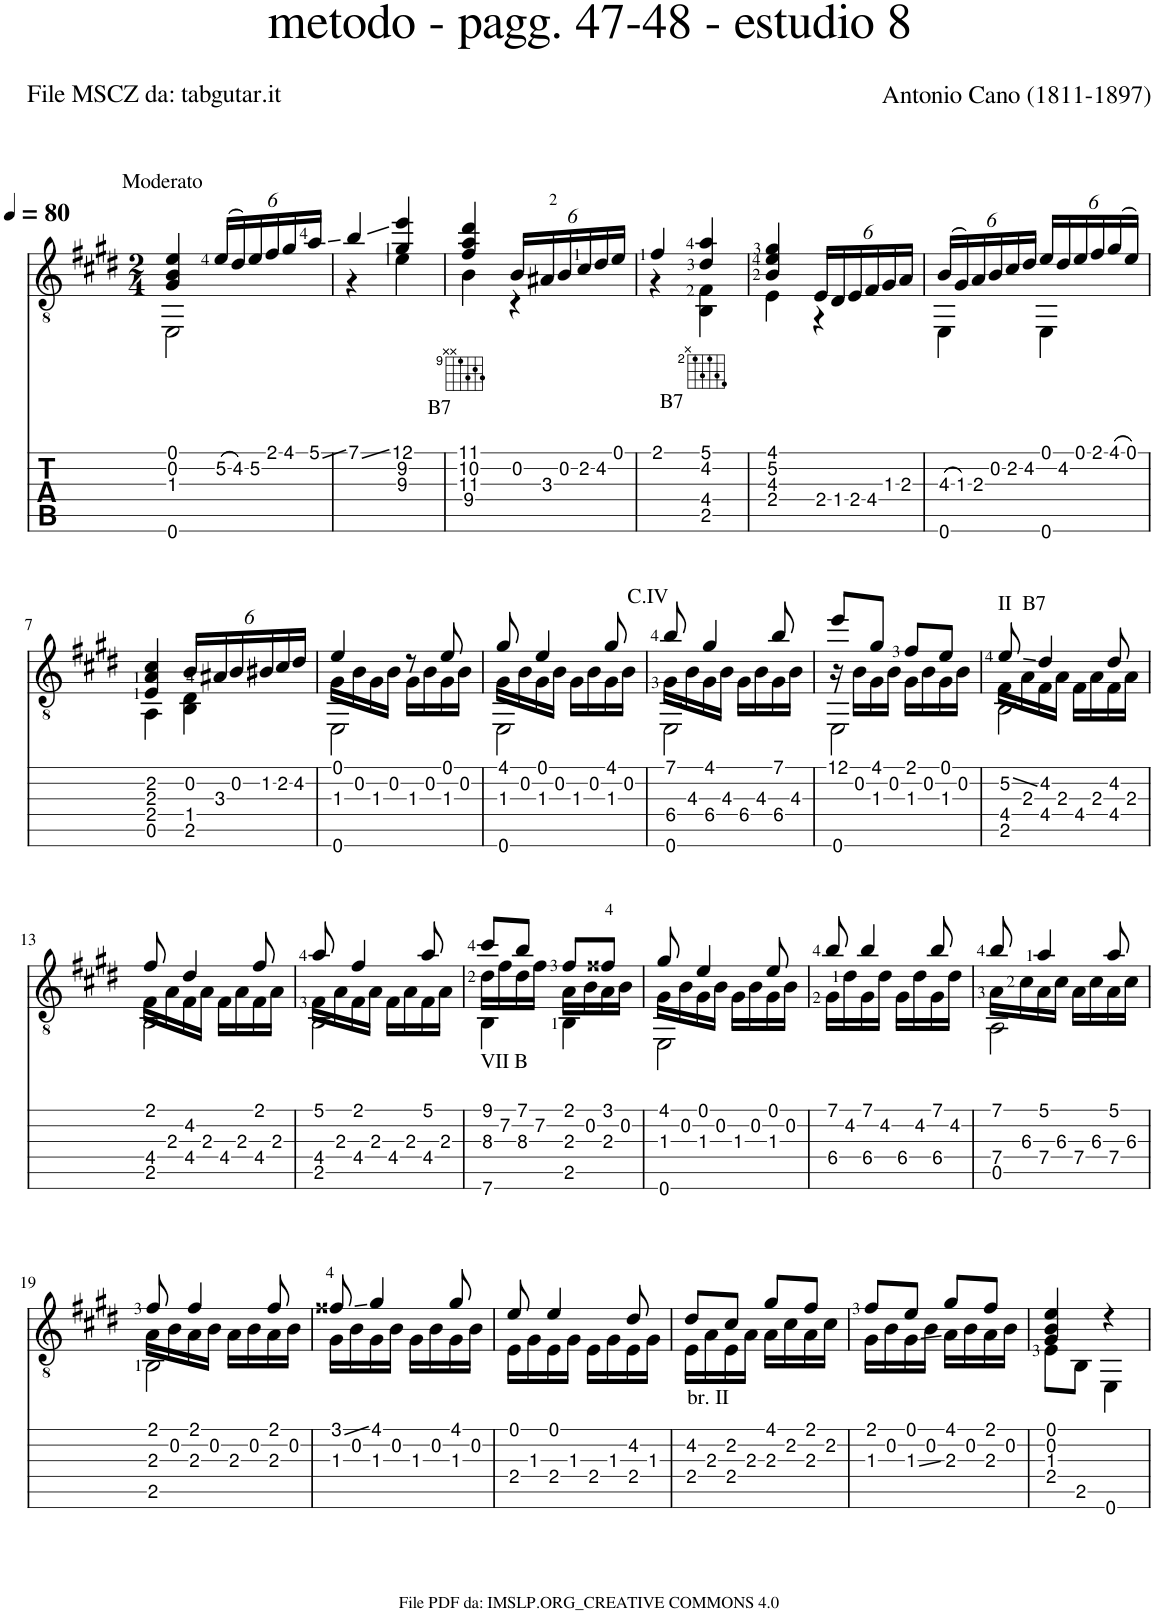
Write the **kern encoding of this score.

**kern	**kern
*part1	*part1
*staff2	*staff1
*I"Guitar	*
*I'Guit.	*
*stria6	*
*	*clefGv2
*k[f#c#g#d#]	*k[f#c#g#d#]
*M2/4	*M2/4
*MM80	*MM80
=1	=1
*^	*^
!	!	!LO:TX:a:t=Moderato	!
4G# 4B 4e	2EE	4G#/ 4B/ 4e/	2EE\
*Xbrackettup	*	*Xbrackettup	*
24eLL	.	(24e/LL	.
24d#	.	24d#/)	.
24eJ	.	24e/	.
24f#L	.	24f#/	.
24g#	.	24g#/	.
24aJJ	.	24a/JJ	.
=2	=2	=2	=2
4b	4r	4b/	4r
4g# 4ee	4e	4g#/ 4ee/	4e\
=3	=3	=3	=3
!LO:TX:a:t=B7	!	!	!
4f# 4a 4dd#	4B	4f#/ 4a/ 4dd#/	4B\
24BLL	4r	24B/LL	4r
24A#	.	24A#X/	.
24BJ	.	24B/	.
24c#L	.	24c#/	.
24d#	.	24d#/	.
24eJJ	.	24e/JJ	.
=4	=4	=4	=4
4f#	4r	4f#/	4r
!LO:TX:a:t=B7	!	!	!
4d# 4a	4BB 4F#	4d#/ 4a/	4BB\ 4F#\
=5	=5	=5	=5
4B 4e 4g#	4E	4B/ 4e/ 4g#/	4E\
24ELL	4r	24E/LL	4r
24D#	.	24D#/	.
24EJ	.	24E/	.
24F#L	.	24F#/	.
24G#	.	24G#/	.
24AJJ	.	24A/JJ	.
=6	=6	=6	=6
24BLL	4EE	(24B/LL	4EE\
24G#	.	24G#/)	.
24AJ	.	24A/	.
24BL	.	24B/	.
24c#	.	24c#/	.
24d#JJ	.	24d#/JJ	.
24eLL	4EE	24e/LL	4EE\
24d#	.	24d#/	.
24eJ	.	24e/	.
24f#L	.	24f#/	.
24g#	.	(24g#/	.
24eJJ	.	24e/JJ)	.
!!LO:LB:g=z	!!
=7	=7	=7	=7
4E 4A 4c#	4AA	4E/ 4A/ 4c#/	4AA\
24BLL	4BB 4D#	24B/LL	4BB\ 4D#\
24A#	.	24A#X/	.
24BJ	.	24B/	.
24B#L	.	24B#X/	.
24c#	.	24c#/	.
24d#JJ	.	24d#/JJ	.
=8	=8	=8	=8
*	*^	*	*^
4e	16G#LL	2EE	4e/	16G#\LL	2EE\
.	16BJ	.	.	16B\	.
.	16G#L	.	.	16G#\	.
.	16BJJ	.	.	16B\JJ	.
8r	16G#LL	.	8r	16G#\LL	.
.	16BJ	.	.	16B\	.
8e	16G#L	.	8e/	16G#\	.
.	16BJJ	.	.	16B\JJ	.
=9	=9	=9	=9	=9	=9
8g#	16G#LL	2EE	8g#/	16G#\LL	2EE\
.	16BJ	.	.	16B\	.
4e	16G#L	.	4e/	16G#\	.
.	16BJJ	.	.	16B\JJ	.
.	16G#LL	.	.	16G#\LL	.
.	16BJ	.	.	16B\	.
8g#	16G#L	.	8g#/	16G#\	.
.	16BJJ	.	.	16B\JJ	.
=10	=10	=10	=10	=10	=10
!	!	!	!LO:TX:a:t=C.IV	!	!
8b	16G#LL	2EE	8b/	16G#\LL	2EE\
.	16BJ	.	.	16B\	.
4g#	16G#L	.	4g#/	16G#\	.
.	16BJJ	.	.	16B\JJ	.
.	16G#LL	.	.	16G#\LL	.
.	16BJ	.	.	16B\	.
8b	16G#L	.	8b/	16G#\	.
.	16BJJ	.	.	16B\JJ	.
=11	=11	=11	=11	=11	=11
8eeL	16r	2EE	8ee/L	16r	2EE\
.	16BLL	.	.	16B\LL	.
8g#J	16G#	.	8g#/J	16G#\	.
.	16BJJ	.	.	16B\JJ	.
8f#L	16G#LL	.	8f#/L	16G#\LL	.
.	16BJ	.	.	16B\	.
8eJ	16G#L	.	8e/J	16G#\	.
.	16BJJ	.	.	16B\JJ	.
=12	=12	=12	=12	=12	=12
!	!	!	!LO:TX:a:t=II  B7	!	!
8e	16F#LL	2BB	8e/	16F#\LL	2BB\
.	16AJ	.	.	16A\	.
4d#	16F#L	.	4d#/	16F#\	.
.	16AJJ	.	.	16A\JJ	.
.	16F#LL	.	.	16F#\LL	.
.	16AJ	.	.	16A\	.
8d#	16F#L	.	8d#/	16F#\	.
.	16AJJ	.	.	16A\JJ	.
!!LO:LB:g=z	!!	!!
=13	=13	=13	=13	=13	=13
8f#	16F#LL	2BB	8f#/	16F#\LL	2BB\
.	16AJ	.	.	16A\	.
4d#	16F#L	.	4d#/	16F#\	.
.	16AJJ	.	.	16A\JJ	.
.	16F#LL	.	.	16F#\LL	.
.	16AJ	.	.	16A\	.
8f#	16F#L	.	8f#/	16F#\	.
.	16AJJ	.	.	16A\JJ	.
=14	=14	=14	=14	=14	=14
8a	16F#LL	2BB	8a/	16F#\LL	2BB\
.	16AJ	.	.	16A\	.
4f#	16F#L	.	4f#/	16F#\	.
.	16AJJ	.	.	16A\JJ	.
.	16F#LL	.	.	16F#\LL	.
.	16AJ	.	.	16A\	.
8a	16F#L	.	8a/	16F#\	.
.	16AJJ	.	.	16A\JJ	.
=15	=15	=15	=15	=15	=15
!LO:TX:a:t=VII B	!	!	!	!	!
8cc#L	16d#LL	4BB	8cc#/L	16d#\LL	4BB\
.	16f#J	.	.	16f#\	.
8bJ	16d#L	.	8b/J	16d#\	.
.	16f#JJ	.	.	16f#\JJ	.
8f#L	16ALL	4BB	8f#/L	16A\LL	4BB\
.	16BJ	.	.	16B\	.
8f##J	16AL	.	8f##X/J	16A\	.
.	16BJJ	.	.	16B\JJ	.
=16	=16	=16	=16	=16	=16
8g#	16G#LL	2EE	8g#/	16G#\LL	2EE\
.	16BJ	.	.	16B\	.
4e	16G#L	.	4e/	16G#\	.
.	16BJJ	.	.	16B\JJ	.
.	16G#LL	.	.	16G#\LL	.
.	16BJ	.	.	16B\	.
8e	16G#L	.	8e/	16G#\	.
.	16BJJ	.	.	16B\JJ	.
*	*v	*v	*	*	*
*	*	*	*v	*v
=17	=17	=17	=17
8b	16G#LL	8b/	16G#\LL
.	16d#J	.	16d#\
4b	16G#L	4b/	16G#\
.	16d#JJ	.	16d#\JJ
.	16G#LL	.	16G#\LL
.	16d#J	.	16d#\
8b	16G#L	8b/	16G#\
.	16d#JJ	.	16d#\JJ
=18	=18	=18	=18
*	*^	*	*^
8b	16ALL	2AA	8b/	16A\LL	2AA\
.	16c#J	.	.	16c#\	.
4a	16AL	.	4a/	16A\	.
.	16c#JJ	.	.	16c#\JJ	.
.	16ALL	.	.	16A\LL	.
.	16c#J	.	.	16c#\	.
8a	16AL	.	8a/	16A\	.
.	16c#JJ	.	.	16c#\JJ	.
!!LO:LB:g=z	!!	!!
=19	=19	=19	=19	=19	=19
8f#	16ALL	2BB	8f#/	16A\LL	2BB\
.	16BJ	.	.	16B\	.
4f#	16AL	.	4f#/	16A\	.
.	16BJJ	.	.	16B\JJ	.
.	16ALL	.	.	16A\LL	.
.	16BJ	.	.	16B\	.
8f#	16AL	.	8f#/	16A\	.
.	16BJJ	.	.	16B\JJ	.
*	*v	*v	*	*	*
*	*	*	*v	*v
=20	=20	=20	=20
8f##	16G#LL	8f##X/	16G#\LL
.	16BJ	.	16B\
4g#	16G#L	4g#/	16G#\
.	16BJJ	.	16B\JJ
.	16G#LL	.	16G#\LL
.	16BJ	.	16B\
8g#	16G#L	8g#/	16G#\
.	16BJJ	.	16B\JJ
=21	=21	=21	=21
8e	16ELL	8e/	16E\LL
.	16G#J	.	16G#\
4e	16EL	4e/	16E\
.	16G#JJ	.	16G#\JJ
.	16ELL	.	16E\LL
.	16G#J	.	16G#\
8d#	16EL	8d#/	16E\
.	16G#JJ	.	16G#\JJ
=22	=22	=22	=22
!LO:TX:a:t=br. II	!	!	!
8d#L	16ELL	8d#/L	16E\LL
.	16AJ	.	16A\
8c#J	16EL	8c#/J	16E\
.	16AJJ	.	16A\JJ
8g#L	16ALL	8g#/L	16A\LL
.	16c#J	.	16c#\
8f#J	16AL	8f#/J	16A\
.	16c#JJ	.	16c#\JJ
=23	=23	=23	=23
8f#L	16G#LL	8f#/L	16G#\LL
.	16BJ	.	16B\
8eJ	16G#L	8e/J	16G#\
.	16BJJ	.	16B\JJ
8g#L	16ALL	8g#/L	16A\LL
.	16BJ	.	16B\
8f#J	16AL	8f#/J	16A\
.	16BJJ	.	16B\JJ
=24	=24	=24	=24
4G# 4B 4e	8EL	4G#/ 4B/ 4e/	8E\L
.	8BBJ	.	8BB\J
4r	4EE	4r	4EE\
*v	*v	*	*
*	*v	*v
=	=
*-	*-
